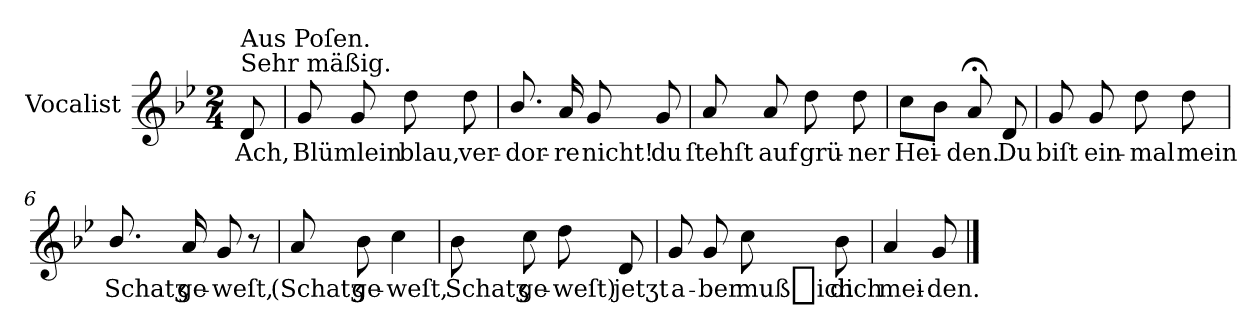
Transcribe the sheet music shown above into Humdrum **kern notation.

**kern	**text
*part1	*part1
*staff1	*staff1
*I"Vocalist	*
*k[b-e-]	*
*g:	*
*M2/4	*
=	=
!LO:TX:a:t=Sehr mäßig.	!
!LO:TX:a:t=Aus Poſen.	!
8d	Ach,
=1	=1
8g	Blümlein
8g	.
8dd	blau,
8dd	ver-
=2	=2
8.b-/	-dor-
16a	-re
8g	nicht!
8g	du
=3	=3
8a	ſtehſt
8a	auf
8dd	grü-
8dd	-ner
=4	=4
8ccL	Hei-
8b-J	.
8a;<	-den.
8d	Du
=5	=5
8g	biſt
8g	ein-
8dd	-mal
8dd	mein
=6	=6
8.b-/	Schatʒ
16a	ge-
8g	-weſt,
8r	.
=7	=7
8a	(Schatʒ
8b-	ge-
4cc	-weſt,
=8	=8
8b-	Schatʒ
8cc	ge-
8dd	-weſt)
8d	jetʒt
=9	=9
8g	a-
8g	-ber
8cc	muß_ich
8b-	dich
=10	=10
4a	mei-
8g	-den.
==	==
*-	*-
